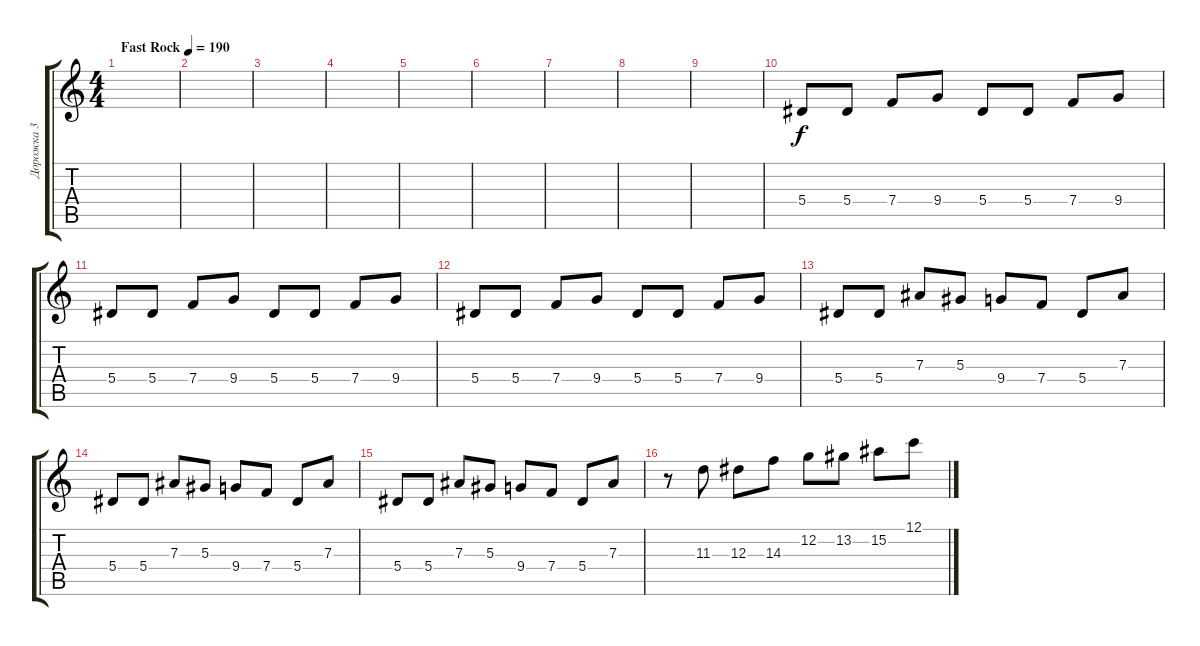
\track ("Дорожка 3" "Дорожка 3") {instrument overdrivenguitar}
\staff {score tabs}
\tuning (C4 G3 Eb3 Bb2 F2 C2) {hide}
\ts (4 4)
\tempo (190 "Fast Rock")
\clef g2
\ks c
|
|
|
|
|
|
|
|
|
5.4.8 5.4.8 7.4.8 9.4.8 5.4.8 5.4.8 7.4.8 9.4.8 |
5.4.8 5.4.8 7.4.8 9.4.8 5.4.8 5.4.8 7.4.8 9.4.8 |
5.4.8 5.4.8 7.4.8 9.4.8 5.4.8 5.4.8 7.4.8 9.4.8 |
5.4.8 5.4.8 7.3.8 5.3.8 9.4.8 7.4.8 5.4.8 7.3.8 |
5.4.8 5.4.8 7.3.8 5.3.8 9.4.8 7.4.8 5.4.8 7.3.8 |
5.4.8 5.4.8 7.3.8 5.3.8 9.4.8 7.4.8 5.4.8 7.3.8 |
r.8 11.3.8 12.3.8 14.3.8 12.2.8 13.2.8 15.2.8 12.1.8
